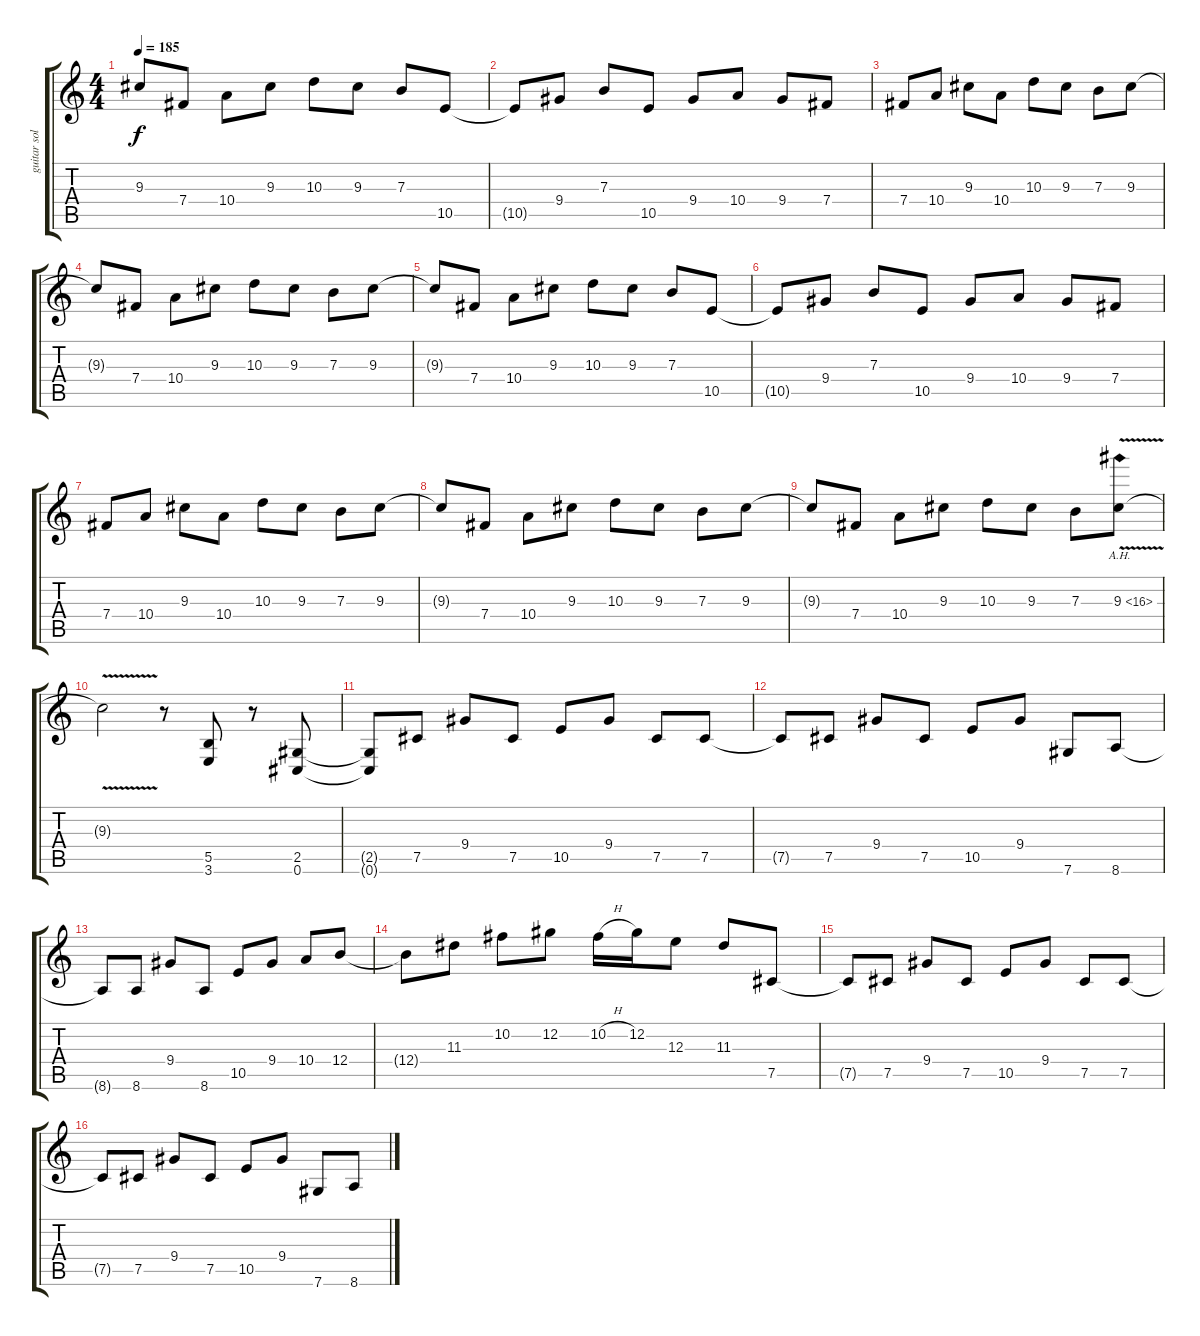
\track ("guitar solo" "guitar sol") {instrument distortionguitar}
\staff {score tabs}
\tuning (Db4 Ab3 E3 B2 Gb2 Db2) {hide}
\ts (4 4)
\tempo 185
\clef g2
\ks c
9.3{t}.8{dy f} 7.4.8 10.4.8 9.3.8 10.3.8 9.3.8 7.3.8 10.5.8 |
10.5{t}.8 9.4.8 7.3.8 10.5.8 9.4.8 10.4.8 9.4.8 7.4.8 |
7.4.8 10.4.8 9.3.8 10.4.8 10.3.8 9.3.8 7.3.8 9.3.8 |
9.3{t}.8 7.4.8 10.4.8 9.3.8 10.3.8 9.3.8 7.3.8 9.3.8 |
9.3{t}.8 7.4.8 10.4.8 9.3.8 10.3.8 9.3.8 7.3.8 10.5.8 |
10.5{t}.8 9.4.8 7.3.8 10.5.8 9.4.8 10.4.8 9.4.8 7.4.8 |
7.4.8 10.4.8 9.3.8 10.4.8 10.3.8 9.3.8 7.3.8 9.3.8 |
9.3{t}.8 7.4.8 10.4.8 9.3.8 10.3.8 9.3.8 7.3.8 9.3.8 |
9.3{t}.8 7.4.8 10.4.8 9.3.8 10.3.8 9.3.8 7.3.8 9.3{ah 7 v}.8 |
9.3{t}.2 r.8 (5.5 3.6).8 r.8 (2.5 0.6).8 |
(2.5{t} 0.6{t}).8 7.5.8 9.4.8 7.5.8 10.5.8 9.4.8 7.5.8 7.5.8 |
7.5{t}.8 7.5.8 9.4.8 7.5.8 10.5.8 9.4.8 7.6.8 8.6.8 |
8.6{t}.8 8.6.8 9.4.8 8.6.8 10.5.8 9.4.8 10.4.8 12.4.8 |
12.4{t}.8 11.3.8 10.2.8 12.2.8 10.2{h}.16 12.2.16 12.3.8 11.3.8 7.5.8 |
7.5{t}.8 7.5.8 9.4.8 7.5.8 10.5.8 9.4.8 7.5.8 7.5.8 |
7.5{t}.8 7.5.8 9.4.8 7.5.8 10.5.8 9.4.8 7.6.8 8.6.8
